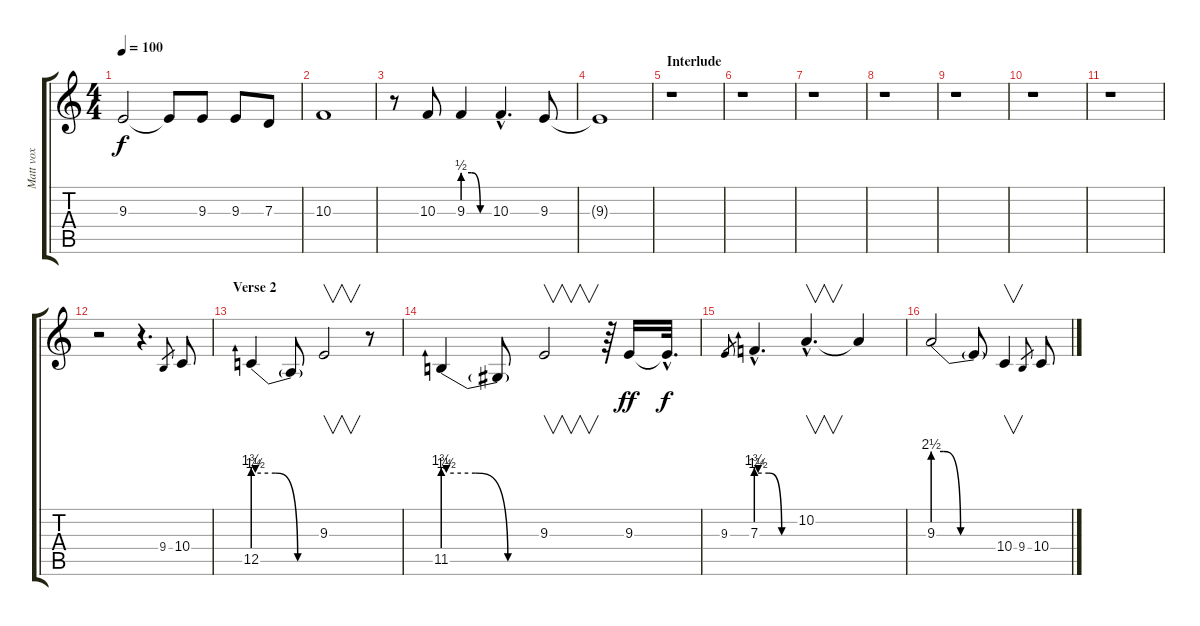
\track ("Matt vox" "Matt vox") {instrument lead2sawtooth}
\staff {score tabs}
\tuning (E4 B3 G3 D3 A2 E2) {hide}
\ts (4 4)
\tempo 100
\clef g2
\ks c
9.3.2{dy f} 9.3{t}.8 9.3.8 9.3.8 7.3.8 |
10.3.1 |
r.8 10.3.8 9.3{be (custom 0 2 20 2 40 0 60 0)}.4 10.3{hac}.4{d} 9.3.8 |
9.3{t}.1 |
\section ("" "Interlude")
r.1 |
r.1 |
r.1 |
r.1 |
r.1 |
r.1 |
r.1 |
r.2 r.4{d} 9.4.8{gr} 10.4.8 |
\section ("" "Verse 2")
12.5{be (custom 0 7 2 6 20 6 40 0 60 0)}.4 12.5{t}.8 9.3.2{v} r.8 |
11.5{be (custom 0 7 2 6 20 6 40 0 60 0)}.4 11.5{t}.8 9.3.2{v} r.64 9.3.16{dy ff} 9.3{hac t}.32{d dy f} |
9.3.8{gr} 7.3{be (custom 0 7 3 6 20 6 40 0 60 0) hac}.4{d} 10.2{hac}.4{v d} 10.2{t}.4 |
9.3{be (custom 0 10 10 10 26 0 60 0)}.2 9.3{t}.8 10.4.4{v} 9.4.8{gr} 10.4.8
